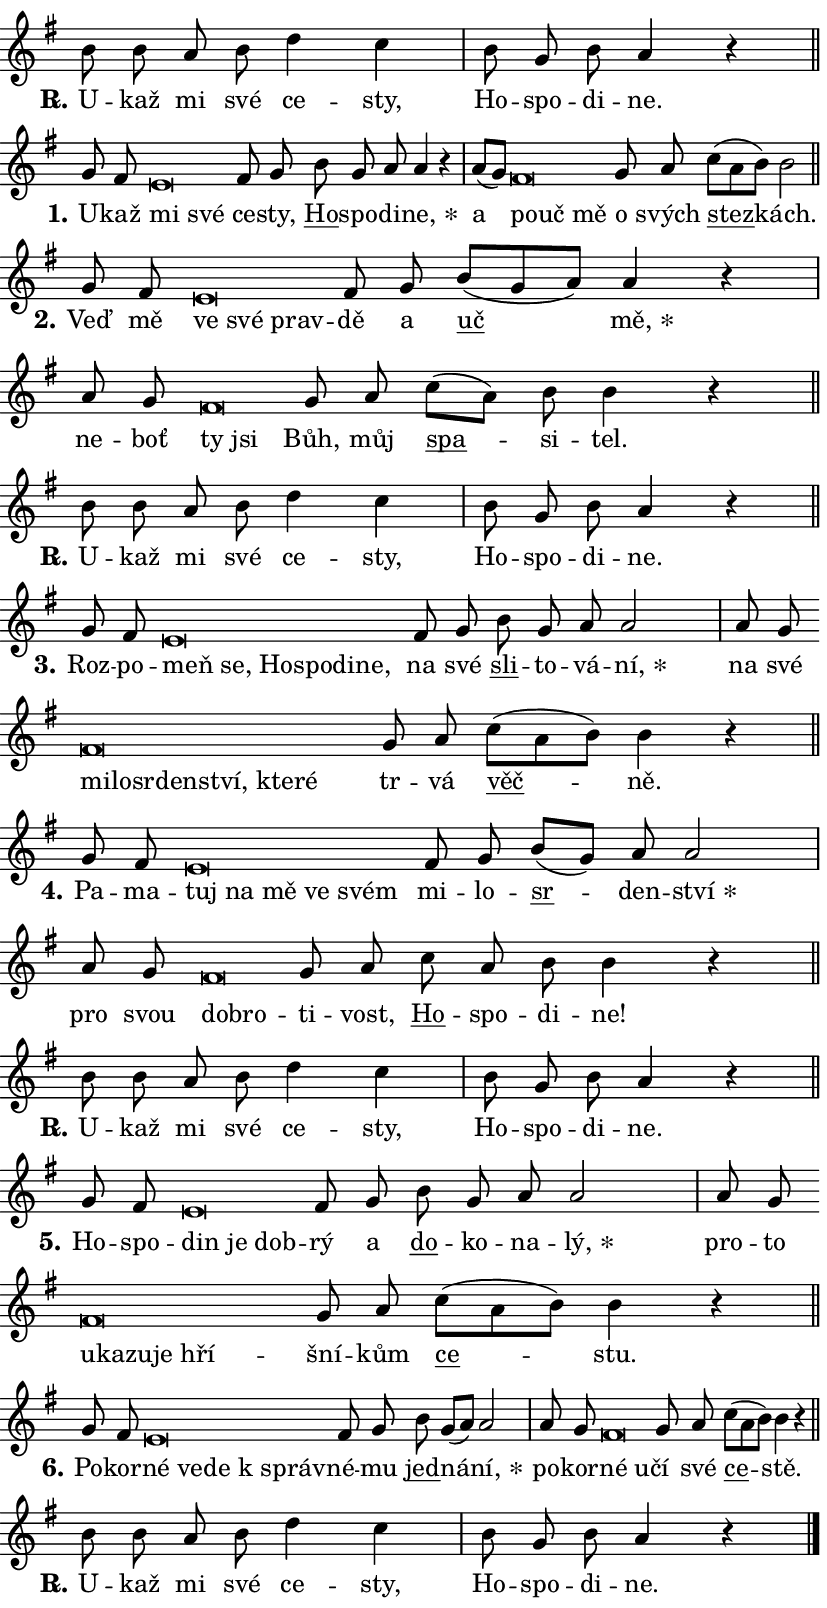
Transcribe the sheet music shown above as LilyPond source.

\version "2.24.0"
\header { tagline = "" }
\paper {
  indent = 0\cm
  top-margin = 0\cm
  right-margin = 0.13\cm % to fit lyric hyphens
  bottom-margin = 0\cm
  left-margin = 0\cm
  paper-width = 14\cm
  page-breaking = #ly:one-page-breaking
  system-system-spacing.basic-distance = #11
  score-system-spacing.basic-distance = #11
  ragged-last = ##f
}


%% Author: Thomas Morley
%% https://lists.gnu.org/archive/html/lilypond-user/2020-05/msg00002.html
#(define (line-position grob)
"Returns position of @var[grob} in current system:
   @code{'start}, if at first time-step
   @code{'end}, if at last time-step
   @code{'middle} otherwise
"
  (let* ((col (ly:item-get-column grob))
         (ln (ly:grob-object col 'left-neighbor))
         (rn (ly:grob-object col 'right-neighbor))
         (col-to-check-left (if (ly:grob? ln) ln col))
         (col-to-check-right (if (ly:grob? rn) rn col))
         (break-dir-left
           (and
             (ly:grob-property col-to-check-left 'non-musical #f)
             (ly:item-break-dir col-to-check-left)))
         (break-dir-right
           (and
             (ly:grob-property col-to-check-right 'non-musical #f)
             (ly:item-break-dir col-to-check-right))))
        (cond ((eqv? 1 break-dir-left) 'start)
              ((eqv? -1 break-dir-right) 'end)
              (else 'middle))))

#(define (tranparent-at-line-position vctor)
  (lambda (grob)
  "Relying on @code{line-position} select the relevant enry from @var{vctor}.
Used to determine transparency,"
    (case (line-position grob)
      ((end) (not (vector-ref vctor 0)))
      ((middle) (not (vector-ref vctor 1)))
      ((start) (not (vector-ref vctor 2))))))

noteHeadBreakVisibility =
#(define-music-function (break-visibility)(vector?)
"Makes @code{NoteHead}s transparent relying on @var{break-visibility}"
#{
  \override NoteHead.transparent =
    #(tranparent-at-line-position break-visibility)
#})

#(define delete-ledgers-for-transparent-note-heads
  (lambda (grob)
    "Reads whether a @code{NoteHead} is transparent.
If so this @code{NoteHead} is removed from @code{'note-heads} from
@var{grob}, which is supposed to be @code{LedgerLineSpanner}.
As a result ledgers are not printed for this @code{NoteHead}"
    (let* ((nhds-array (ly:grob-object grob 'note-heads))
           (nhds-list
             (if (ly:grob-array? nhds-array)
                 (ly:grob-array->list nhds-array)
                 '()))
           ;; Relies on the transparent-property being done before
           ;; Staff.LedgerLineSpanner.after-line-breaking is executed.
           ;; This is fragile ...
           (to-keep
             (remove
               (lambda (nhd)
                 (ly:grob-property nhd 'transparent #f))
               nhds-list)))
      ;; TODO find a better method to iterate over grob-arrays, similiar
      ;; to filter/remove etc for lists
      ;; For now rebuilt from scratch
      (set! (ly:grob-object grob 'note-heads)  '())
      (for-each
        (lambda (nhd)
          (ly:pointer-group-interface::add-grob grob 'note-heads nhd))
        to-keep))))

squashNotes = {
  \override NoteHead.X-extent = #'(-0.2 . 0.2)
  \override NoteHead.Y-extent = #'(-0.75 . 0)
  \override NoteHead.stencil =
    #(lambda (grob)
       (let ((pos (ly:grob-property grob 'staff-position)))
         (begin
           (if (< pos -7) (display "ERROR: Lower brevis then expected\n") (display ""))
           (if (<= pos -6) ly:text-interface::print ly:note-head::print))))
}
unSquashNotes = {
  \revert NoteHead.X-extent
  \revert NoteHead.Y-extent
  \revert NoteHead.stencil
}

hideNotes = \noteHeadBreakVisibility #begin-of-line-visible
unHideNotes = \noteHeadBreakVisibility #all-visible

% work-around for resetting accidentals
% https://lilypond.org/doc/v2.23/Documentation/notation/displaying-rhythms#unmetered-music
cadenzaMeasure = {
  \cadenzaOff
  \partial 1024 s1024
  \cadenzaOn
}

#(define-markup-command (accent layout props text) (markup?)
  "Underline accented syllable"
  (interpret-markup layout props
    #{\markup \override #'(offset . 4.3) \underline { #text }#}))

responsum = \markup \concat {
  "R" \hspace #-1.05 \path #0.1 #'((moveto 0 0.07) (lineto 0.9 0.8)) \hspace #0.05 "."
}

spaceSize = #0.6828661417322834 % exact space size for TeX Gyre Schola

\layout {
  \context {
    \Staff
    \remove "Time_signature_engraver"
    \override LedgerLineSpanner.after-line-breaking = #delete-ledgers-for-transparent-note-heads
  }
  \context {
    \Lyrics {
      \override LyricSpace.minimum-distance = \spaceSize
      \override LyricText.font-name = #"TeX Gyre Schola"
      \override LyricText.font-size = 1
      \override StanzaNumber.font-name = #"TeX Gyre Schola Bold"
      \override StanzaNumber.font-size = 1
    }
  }
  \context {
    \Score 
    \override NoteHead.text =
      #(lambda (grob) 
        (let ((pos (ly:grob-property grob 'staff-position)))
          #{\markup {
            \combine
              \halign #-0.55 \raise #(if (= pos -6) 0 0.5) \override #'(thickness . 2) \draw-line #'(3.2 . 0)
              \musicglyph "noteheads.sM1"
          }#}))
  }
}

% magnetic-lyrics.ily
%
%   written by
%     Jean Abou Samra <jean@abou-samra.fr>
%     Werner Lemberg <wl@gnu.org>
%
%   adapted by
%     Jiri Hon <jiri.hon@gmail.com>
%
% Version 2022-Apr-15

% https://www.mail-archive.com/lilypond-user@gnu.org/msg149350.html

#(define (Left_hyphen_pointer_engraver context)
   "Collect syllable-hyphen-syllable occurrences in lyrics and store
them in properties.  This engraver only looks to the left.  For
example, if the lyrics input is @code{foo -- bar}, it does the
following.

@itemize @bullet
@item
Set the @code{text} property of the @code{LyricHyphen} grob between
@q{foo} and @q{bar} to @code{foo}.

@item
Set the @code{left-hyphen} property of the @code{LyricText} grob with
text @q{foo} to the @code{LyricHyphen} grob between @q{foo} and
@q{bar}.
@end itemize

Use this auxiliary engraver in combination with the
@code{lyric-@/text::@/apply-@/magnetic-@/offset!} hook."
   (let ((hyphen #f)
         (text #f))
     (make-engraver
      (acknowledgers
       ((lyric-syllable-interface engraver grob source-engraver)
        (set! text grob)))
      (end-acknowledgers
       ((lyric-hyphen-interface engraver grob source-engraver)
        ;(when (not (grob::has-interface grob 'lyric-space-interface))
          (set! hyphen grob)));)
      ((stop-translation-timestep engraver)
       (when (and text hyphen)
         (ly:grob-set-object! text 'left-hyphen hyphen))
       (set! text #f)
       (set! hyphen #f)))))

#(define (lyric-text::apply-magnetic-offset! grob)
   "If the space between two syllables is less than the value in
property @code{LyricText@/.details@/.squash-threshold}, move the right
syllable to the left so that it gets concatenated with the left
syllable.

Use this function as a hook for
@code{LyricText@/.after-@/line-@/breaking} if the
@code{Left_@/hyphen_@/pointer_@/engraver} is active."
   (let ((hyphen (ly:grob-object grob 'left-hyphen #f)))
     (when hyphen
       (let ((left-text (ly:spanner-bound hyphen LEFT)))
         (when (grob::has-interface left-text 'lyric-syllable-interface)
           (let* ((common (ly:grob-common-refpoint grob left-text X))
                  (this-x-ext (ly:grob-extent grob common X))
                  (left-x-ext
                   (begin
                     ;; Trigger magnetism for left-text.
                     (ly:grob-property left-text 'after-line-breaking)
                     (ly:grob-extent left-text common X)))
                  ;; `delta` is the gap width between two syllables.
                  (delta (- (interval-start this-x-ext)
                            (interval-end left-x-ext)))
                  (details (ly:grob-property grob 'details))
                  (threshold (assoc-get 'squash-threshold details 0.2)))
             (when (< delta threshold)
               (let* (;; We have to manipulate the input text so that
                      ;; ligatures crossing syllable boundaries are not
                      ;; disabled.  For languages based on the Latin
                      ;; script this is essentially a beautification.
                      ;; However, for non-Western scripts it can be a
                      ;; necessity.
                      (lt (ly:grob-property left-text 'text))
                      (rt (ly:grob-property grob 'text))
                      (is-space (grob::has-interface hyphen 'lyric-space-interface))
                      (space (if is-space " " ""))
                      (extra-delta (if is-space spaceSize 0))
                      ;; Append new syllable.
                      (ltrt-space (if (and (string? lt) (string? rt))
                                (string-append lt space rt)
                                (make-concat-markup (list lt space rt))))
                      ;; Right-align `ltrt` to the right side.
                      (ltrt-space-markup (grob-interpret-markup
                               grob
                               (make-translate-markup
                                (cons (interval-length this-x-ext) 0)
                                (make-right-align-markup ltrt-space)))))
                 (begin
                   ;; Don't print `left-text`.
                   (ly:grob-set-property! left-text 'stencil #f)
                   ;; Set text and stencil (which holds all collected
                   ;; syllables so far) and shift it to the left.
                   (ly:grob-set-property! grob 'text ltrt-space)
                   (ly:grob-set-property! grob 'stencil ltrt-space-markup)
                   (ly:grob-translate-axis! grob (- (- delta extra-delta)) X))))))))))


#(define (lyric-hyphen::displace-bounds-first grob)
   ;; Make very sure this callback isn't triggered too early.
   (let ((left (ly:spanner-bound grob LEFT))
         (right (ly:spanner-bound grob RIGHT)))
     (ly:grob-property left 'after-line-breaking)
     (ly:grob-property right 'after-line-breaking)
     (ly:lyric-hyphen::print grob)))

squashThreshold = #0.4

\layout {
  \context {
    \Lyrics
    \consists #Left_hyphen_pointer_engraver
    \override LyricText.after-line-breaking =
      #lyric-text::apply-magnetic-offset!
    \override LyricHyphen.stencil = #lyric-hyphen::displace-bounds-first
    \override LyricText.details.squash-threshold = \squashThreshold
    \override LyricHyphen.minimum-distance = 0
    \override LyricHyphen.minimum-length = \squashThreshold
  }
}

squashText = \override LyricText.details.squash-threshold = 9999
unSquashText = \override LyricText.details.squash-threshold = \squashThreshold

leftText = \override LyricText.self-alignment-X = #LEFT
unLeftText = \revert LyricText.self-alignment-X

starOffset = #(lambda (grob) 
                (let ((x_offset (ly:self-alignment-interface::aligned-on-x-parent grob)))
                  (if (= x_offset 0) 0 (+ x_offset 1.2))))

star = #(define-music-function (syllable)(string?)
"Append star separator at the end of a syllable"
#{
  \once \override LyricText.X-offset = #starOffset
  \lyricmode { \markup {
    #syllable
    \override #'((font-name . "TeX Gyre Schola Bold")) \hspace #0.2 \lower #0.65 \larger "*"
  } }
#})

starAccent = #(define-music-function (syllable)(string?)
"Append star separator at the end of a syllable and make accent"
#{
  \once \override LyricText.X-offset = #starOffset
  \lyricmode { \markup {
    \accent #syllable
    \override #'((font-name . "TeX Gyre Schola Bold")) \hspace #0.2 \lower #0.65 \larger "*"
  } }
#})

breath = #(define-music-function (syllable)(string?)
"Append breathing indicator at the end of a syllable"
#{
  \lyricmode { \markup { #syllable "+" } }
#})

optionalBreath = #(define-music-function (syllable)(string?)
"Append optional breathing indicator at the end of a syllable"
#{
  \lyricmode { \markup { #syllable "(+)" } }
#})


\score {
    <<
        \new Voice = "melody" { \cadenzaOn \key g \major \relative { b'8 b a b d4 c \cadenzaMeasure \bar "|" b8 g b a4 r \cadenzaMeasure \bar "||" \break } }
        \new Lyrics \lyricsto "melody" { \lyricmode { \set stanza = \responsum
U -- kaž mi své ce -- sty, Ho -- spo -- di -- ne. } }
    >>
    \layout {}
}

\score {
    <<
        \new Voice = "melody" { \cadenzaOn \key g \major \relative { g'8 fis \bar "" \squashNotes e\breve*1/16 \hideNotes \breve*1/16 \bar "" \unHideNotes \unSquashNotes fis8 g \bar "" b g a a4 r \cadenzaMeasure \bar "|" a8[( g)] \bar "" \squashNotes fis\breve*1/16 \hideNotes \breve*1/16 \breve*1/16 \bar "" \unHideNotes \unSquashNotes g8 a \bar "" c[( a b)] b2 \cadenzaMeasure \bar "||" \break } }
        \new Lyrics \lyricsto "melody" { \lyricmode { \set stanza = "1."
U -- kaž \leftText mi \squashText své \unLeftText \unSquashText ce -- sty, \markup \accent Ho -- spo -- di -- \star ne, a \leftText po -- \squashText uč mě \unLeftText \unSquashText o svých \markup \accent stez -- kách. } }
    >>
    \layout {}
}

\score {
    <<
        \new Voice = "melody" { \cadenzaOn \key g \major \relative { g'8 fis \bar "" \squashNotes e\breve*1/16 \hideNotes \breve*1/16 \breve*1/16 \bar "" \unHideNotes \unSquashNotes fis8 g \bar "" b[( g a)] a4 r \cadenzaMeasure \bar "|" a8 g \bar "" \squashNotes fis\breve*1/16 \hideNotes \breve*1/16 \bar "" \unHideNotes \unSquashNotes g8 a \bar "" c[( a)] b b4 r \cadenzaMeasure \bar "||" \break } }
        \new Lyrics \lyricsto "melody" { \lyricmode { \set stanza = "2."
Veď mě \leftText ve \squashText své prav -- \unLeftText \unSquashText dě a \markup \accent uč \star mě, ne -- boť \leftText ty \squashText jsi \unLeftText \unSquashText Bůh, můj \markup \accent spa -- si -- tel. } }
    >>
    \layout {}
}

\score {
    <<
        \new Voice = "melody" { \cadenzaOn \key g \major \relative { b'8 b a b d4 c \cadenzaMeasure \bar "|" b8 g b a4 r \cadenzaMeasure \bar "||" \break } }
        \new Lyrics \lyricsto "melody" { \lyricmode { \set stanza = \responsum
U -- kaž mi své ce -- sty, Ho -- spo -- di -- ne. } }
    >>
    \layout {}
}

\score {
    <<
        \new Voice = "melody" { \cadenzaOn \key g \major \relative { g'8 fis \bar "" \squashNotes e\breve*1/16 \hideNotes \breve*1/16 \bar "" \breve*1/16 \bar "" \breve*1/16 \bar "" \breve*1/16 \breve*1/16 \bar "" \unHideNotes \unSquashNotes fis8 g \bar "" b g a a2 \cadenzaMeasure \bar "|" a8 g \bar "" \squashNotes fis\breve*1/16 \hideNotes \breve*1/16 \bar "" \breve*1/16 \bar "" \breve*1/16 \bar "" \breve*1/16 \bar "" \breve*1/16 \breve*1/16 \bar "" \unHideNotes \unSquashNotes g8 a \bar "" c[( a b)] b4 r \cadenzaMeasure \bar "||" \break } }
        \new Lyrics \lyricsto "melody" { \lyricmode { \set stanza = "3."
Roz -- po -- \leftText meň \squashText se, Ho -- spo -- di -- ne, \unLeftText \unSquashText na své \markup \accent sli -- to -- vá -- \star ní, na své \leftText mi -- \squashText lo -- sr -- den -- ství, kte -- ré \unLeftText \unSquashText tr -- vá \markup \accent věč -- ně. } }
    >>
    \layout {}
}

\score {
    <<
        \new Voice = "melody" { \cadenzaOn \key g \major \relative { g'8 fis \bar "" \squashNotes e\breve*1/16 \hideNotes \breve*1/16 \bar "" \breve*1/16 \bar "" \breve*1/16 \breve*1/16 \bar "" \unHideNotes \unSquashNotes fis8 g \bar "" b[( g)] a a2 \cadenzaMeasure \bar "|" a8 g \bar "" \squashNotes fis\breve*1/16 \hideNotes \breve*1/16 \bar "" \unHideNotes \unSquashNotes g8 a \bar "" c a b b4 r \cadenzaMeasure \bar "||" \break } }
        \new Lyrics \lyricsto "melody" { \lyricmode { \set stanza = "4."
Pa -- ma -- \leftText tuj \squashText na mě ve svém \unLeftText \unSquashText mi -- lo -- \markup \accent sr -- den -- \star ství pro svou \leftText dob -- \squashText ro -- \unLeftText \unSquashText ti -- vost, \markup \accent Ho -- spo -- di -- ne! } }
    >>
    \layout {}
}

\score {
    <<
        \new Voice = "melody" { \cadenzaOn \key g \major \relative { b'8 b a b d4 c \cadenzaMeasure \bar "|" b8 g b a4 r \cadenzaMeasure \bar "||" \break } }
        \new Lyrics \lyricsto "melody" { \lyricmode { \set stanza = \responsum
U -- kaž mi své ce -- sty, Ho -- spo -- di -- ne. } }
    >>
    \layout {}
}

\score {
    <<
        \new Voice = "melody" { \cadenzaOn \key g \major \relative { g'8 fis \bar "" \squashNotes e\breve*1/16 \hideNotes \breve*1/16 \breve*1/16 \bar "" \unHideNotes \unSquashNotes fis8 g \bar "" b g a a2 \cadenzaMeasure \bar "|" a8 g \bar "" \squashNotes fis\breve*1/16 \hideNotes \breve*1/16 \bar "" \breve*1/16 \bar "" \breve*1/16 \breve*1/16 \bar "" \unHideNotes \unSquashNotes g8 a \bar "" c[( a b)] b4 r \cadenzaMeasure \bar "||" \break } }
        \new Lyrics \lyricsto "melody" { \lyricmode { \set stanza = "5."
Ho -- spo -- \leftText din \squashText je dob -- \unLeftText \unSquashText rý a \markup \accent do -- ko -- na -- \star lý, pro -- to \leftText u -- \squashText ka -- zu -- je hří -- \unLeftText \unSquashText šní -- kům \markup \accent ce -- stu. } }
    >>
    \layout {}
}

\score {
    <<
        \new Voice = "melody" { \cadenzaOn \key g \major \relative { g'8 fis \bar "" \squashNotes e\breve*1/16 \hideNotes \breve*1/16 \bar "" \breve*1/16 \breve*1/16 \bar "" \unHideNotes \unSquashNotes fis8 g \bar "" b g[( a)] a2 \cadenzaMeasure \bar "|" a8 g \bar "" \squashNotes fis\breve*1/16 \hideNotes \breve*1/16 \bar "" \unHideNotes \unSquashNotes g8 a \bar "" c[( a b)] b4 r \cadenzaMeasure \bar "||" \break } }
        \new Lyrics \lyricsto "melody" { \lyricmode { \set stanza = "6."
Po -- kor -- \leftText né \squashText ve -- de "k správ" -- \unLeftText \unSquashText né -- mu \markup \accent jed -- ná -- \star ní, po -- kor -- \leftText né \squashText u -- \unLeftText \unSquashText čí své \markup \accent ce -- stě. } }
    >>
    \layout {}
}

\score {
    <<
        \new Voice = "melody" { \cadenzaOn \key g \major \relative { b'8 b a b d4 c \cadenzaMeasure \bar "|" b8 g b a4 r \cadenzaMeasure \bar "||" \break } \bar "|." }
        \new Lyrics \lyricsto "melody" { \lyricmode { \set stanza = \responsum
U -- kaž mi své ce -- sty, Ho -- spo -- di -- ne. } }
    >>
    \layout {}
}
